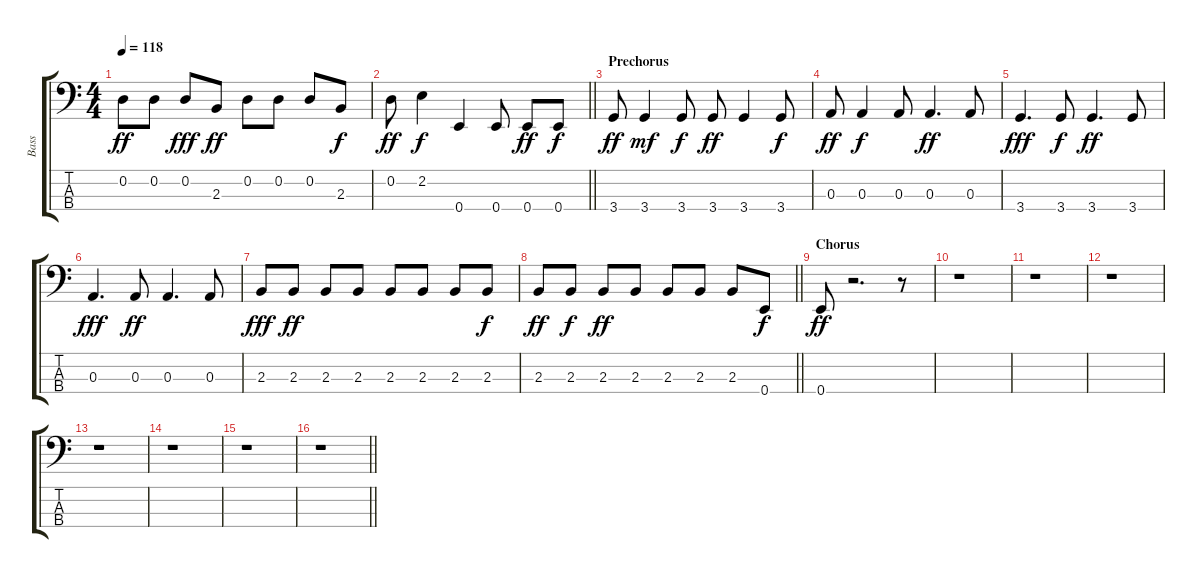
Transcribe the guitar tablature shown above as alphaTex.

\track ("Bass" "Bass") {instrument electricbassfinger}
\staff {score tabs}
\tuning (G2 D2 A1 E1) {hide}
\ts (4 4)
\tempo 118
\clef f4
\ks c
0.2.8{dy ff} 0.2.8 0.2.8{dy fff} 2.3.8{dy ff} 0.2.8 0.2.8 0.2.8 2.3.8{dy f} |
\barLineRight lightlight
0.2.8{dy ff} 2.2.4{dy f} 0.4.4 0.4.8 0.4.8{dy ff} 0.4.8{dy f} |
\section ("" "Prechorus")
3.4.8{dy ff} 3.4.4{dy mf} 3.4.8{dy f} 3.4.8{dy ff} 3.4.4 3.4.8{dy f} |
0.3.8{dy ff} 0.3.4{dy f} 0.3.8 0.3.4{d dy ff} 0.3.8 |
3.4.4{d dy fff} 3.4.8{dy f} 3.4.4{d dy ff} 3.4.8 |
0.3.4{d dy fff} 0.3.8{dy ff} 0.3.4{d} 0.3.8 |
2.3.8{dy fff} 2.3.8{dy ff} 2.3.8 2.3.8 2.3.8 2.3.8 2.3.8 2.3.8{dy f} |
\barLineRight lightlight
2.3.8{dy ff} 2.3.8{dy f} 2.3.8{dy ff} 2.3.8 2.3.8 2.3.8 2.3.8 0.4.8{dy f} |
\section ("" "Chorus")
0.4.8{dy ff} r.2{d} r.8 |
r.1 |
r.1 |
r.1 |
r.1 |
r.1 |
r.1 |
\barLineRight lightlight
r.1
